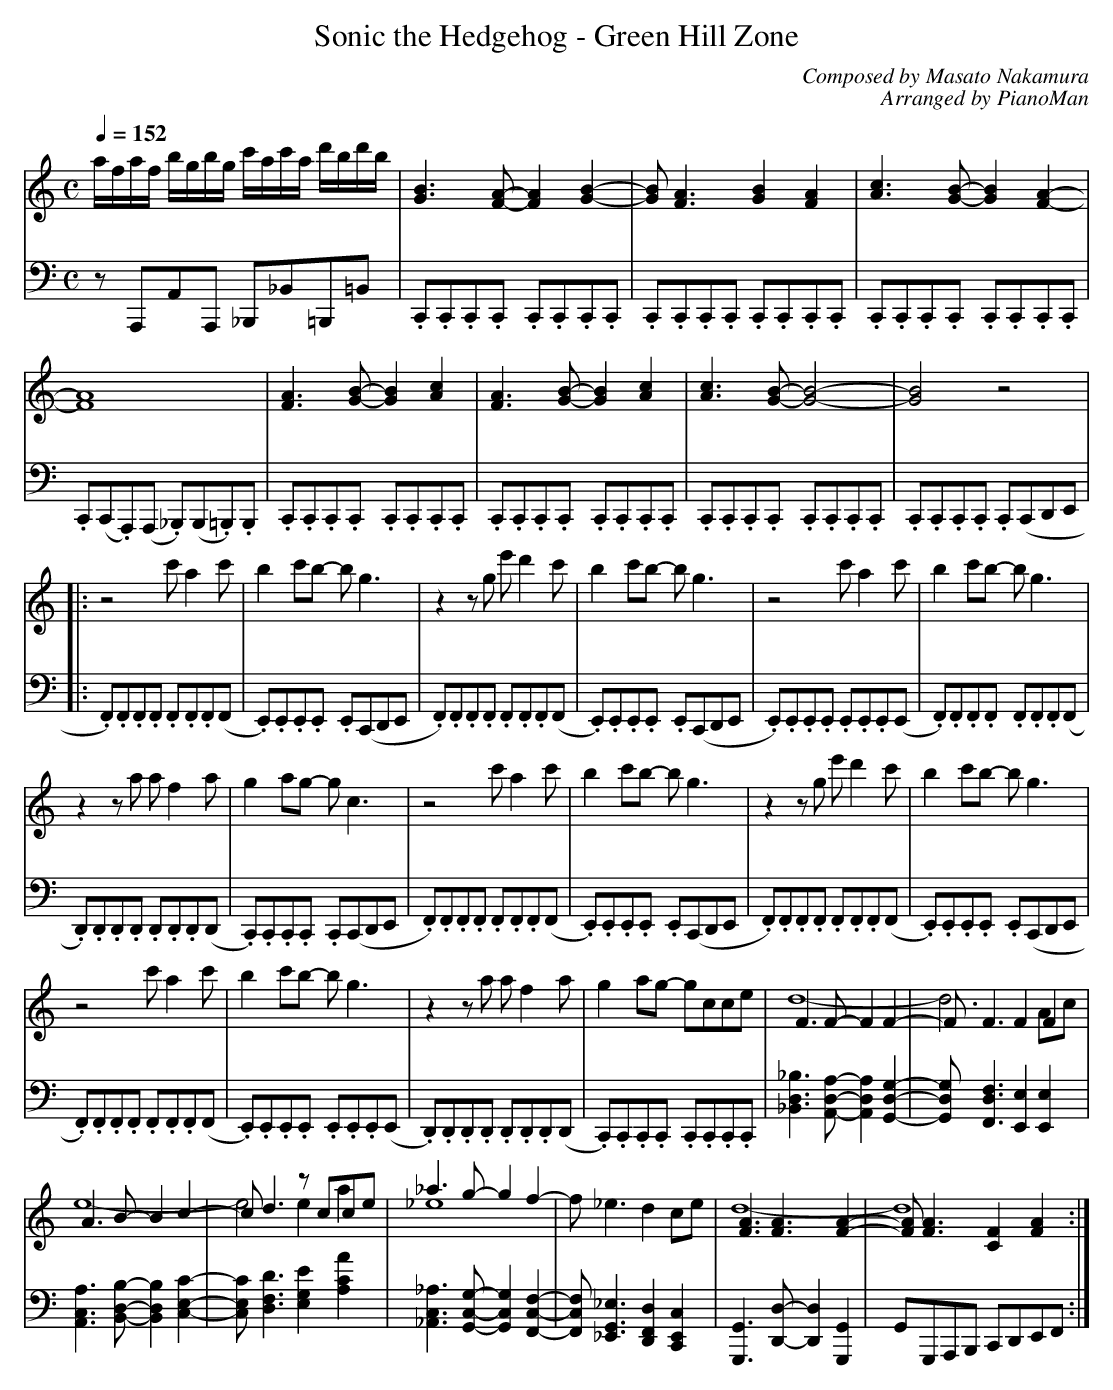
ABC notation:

X:1
T:Sonic the Hedgehog - Green Hill Zone
C:Composed by Masato Nakamura
C:Arranged by PianoMan
M:C
Q:1/4=152
L:1/8
V:T treble
V:B bass
K:C
         [V:T]             a/f/a/f/            b/g/b/g/ c'/a/c'/a/ d'/b/d'/b/  | [GB]3             [FA]-            [FA]2 [GB]2-     | [GB]              [FA]3            [GB]2 [FA]2            | [Ac]3             [GB]-            [GB]2 [FA]2-            |
         [V:B]             z                   A,,,A,,A,,, _B,,,_B,,=B,,,=B,,  | .C,,.C,,.C,,.C,,  .C,,.C,,.C,,.C,,                  | .C,,.C,,.C,,.C,,  .C,,.C,,.C,,.C,,                        | .C,,.C,,.C,,.C,,  .C,,.C,,.C,,.C,,                         |
         [V:T]             [FA]8                                               | [FA]3             [GB]-            [GB]2 [Ac]2      | [FA]3             [GB]-            [GB]2 [Ac]2            | [Ac]3             [GB]-            [GB]4-                  | [GB]4             z4                                |
         [V:B]             .C,,(C,,.A,,,)(A,,, ._B,,,)(B,,,.=B,,,).B,,,        | .C,,.C,,.C,,.C,,  .C,,.C,,.C,,.C,,                  | .C,,.C,,.C,,.C,,  .C,,.C,,.C,,.C,,                        | .C,,.C,,.C,,.C,,  .C,,.C,,.C,,.C,,                         | .C,,.C,,.C,,.C,,  .C,,(C,,D,,E,,                    |
[V:T] |: z4                c'                  a2 c'                           | b2                c'b-             b g3             | z2                z                g e' d'2 c'            | b2                c'b-             b g3                    | z4                c' a2 c'                          | b2                c'b- b g3                     |
[V:B] |: .F,,).F,,.F,,.F,, .F,,.F,,.F,,(F,,                                    | .E,,).E,,.E,,.E,, .E,,(C,,D,,E,,                    | .F,,).F,,.F,,.F,, .F,,.F,,.F,,(F,,                        | .E,,).E,,.E,,.E,, .E,,(C,,D,,E,,                           | .E,,).E,,.E,,.E,, .E,,.E,,.E,,(E,,                  | .F,,).F,,.F,,.F,, .F,,.F,,.F,,(F,,              |
         [V:T]             z2                  z a a f2 a                      | g2                ag-              g c3             | z4                c'               a2 c'                  | b2                c'b-             b g3                    | z2                z g e' d'2 c'                     | b2                c'b- b g3                     |
         [V:B]             .D,,).D,,.D,,.D,,   .D,,.D,,.D,,(D,,                | .C,,).C,,.C,,.C,, .C,,(C,,D,,E,,                    | .F,,).F,,.F,,.F,, .F,,.F,,.F,,(F,,                        | .E,,).E,,.E,,.E,, .E,,(C,,D,,E,,                           | .F,,).F,,.F,,.F,, .F,,.F,,.F,,(F,,                  | .E,,).E,,.E,,.E,, .E,,(C,,D,,E,,                |
         [V:T]             z4                  c' a2 c'                        | b2                c'b-             b g3             | z2                z                a a f2 a               | g2                ag-              gcce                    | F3                F- F2 F2- & d8-                   | F                 F3 F2 F2 & d6 Ac              |
         [V:B]             .F,,).F,,.F,,.F,,   .F,,.F,,.F,,(F,,                | .E,,).E,,.E,,.E,, .E,,.E,,.E,,(E,,                  | .D,,).D,,.D,,.D,, .D,,.D,,.D,,(D,,                        | .C,,).C,,.C,,.C,, .C,,.C,,.C,,.C,,                         | [_B,,D,_B,]3      [A,,D,A,]- [A,,D,A,]2 [G,,D,G,]2- | [G,,D,G,]         [F,,D,F,]3 [E,,E,]2 [E,,E,]2  |
         [V:T]             A3                  B- B2 c2- & e8-                 | c                 d3               z cce & e4 e2 a2 | _a3               g-               g2 f2- & _e8           | f                 _e3              d2 ce                   | [FA]3             [FA]3 [FA]2- & d8-                | [FA]              [FA]3 [CF]2 [FA]2 & d8       :|
         [V:B]             [A,,C,A,]3          [B,,D,B,]- [B,,D,B,]2 [C,E,C]2- | [C,E,C]           [D,F,D]3         [E,G,E]2 [A,CA]2 | [_A,,C,_A,]3      [G,,C,G,]-       [G,,C,G,]2 [F,,C,F,]2- | [F,,C,F,]         [_E,,G,,_E,]3    [D,,F,,D,]2 [C,,E,,C,]2 | [G,,,G,,]3        [D,,D,]- [D,,D,]2 [G,,,G,,]2      | G,,G,,,A,,,B,,,   C,,D,,E,,F,,                 :|
